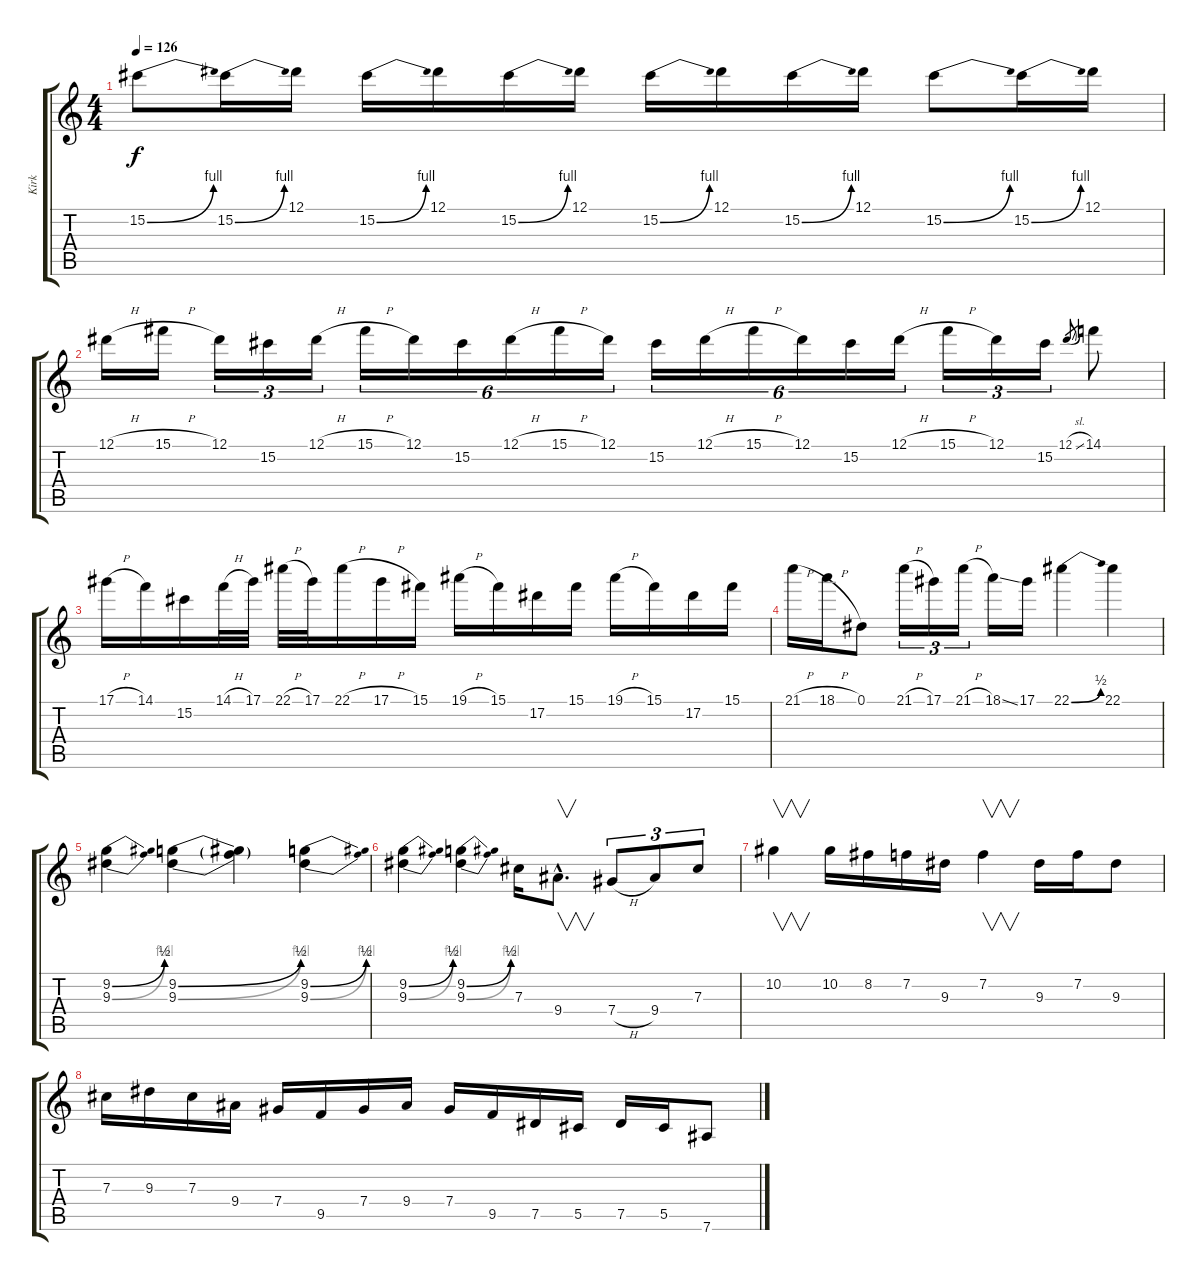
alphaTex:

\track ("Kirk" "Kirk") {instrument distortionguitar}
\staff {score tabs}
\tuning (Eb4 Bb3 Gb3 Db3 Ab2 Eb2) {hide}
\ts (4 4)
\tempo 126
\clef g2
\ks c
15.2{be (bend 0 0 60 4)}.8{dy f} 15.2{be (bend 0 0 60 4)}.16 12.1.16 15.2{be (bend 0 0 60 4)}.16 12.1.16 15.2{be (bend 0 0 60 4)}.16 12.1.16 15.2{be (bend 0 0 60 4)}.16 12.1.16 15.2{be (bend 0 0 60 4)}.16 12.1.16 15.2{be (bend 0 0 60 4)}.8 15.2{be (bend 0 0 60 4)}.16 12.1.16 |
12.1{h}.16 15.1{h}.16 12.1.16{tu (3 2)} 15.2.16{tu (3 2)} 12.1{h}.16{tu (3 2)} 15.1{h}.16{tu (6 4)} 12.1.16{tu (6 4)} 15.2.16{tu (6 4)} 12.1{h}.16{tu (6 4)} 15.1{h}.16{tu (6 4)} 12.1.16{tu (6 4)} 15.2.16{tu (6 4)} 12.1{h}.16{tu (6 4)} 15.1{h}.16{tu (6 4)} 12.1.16{tu (6 4)} 15.2.16{tu (6 4)} 12.1{h}.16{tu (6 4)} 15.1{h}.16{tu (3 2)} 12.1.16{tu (3 2)} 15.2.16{tu (3 2)} 12.1{sl}.8{gr} 14.1.8 |
17.1{h}.16 14.1.16 15.2.16 14.1{h}.32 17.1.32 22.1{h}.32 17.1.32 22.1{h}.16 17.1{h}.16 15.1.16 19.1{h}.16 15.1.16 17.2.16 15.1.16 19.1{h}.16 15.1.16 17.2.16 15.1.16 |
21.1{h}.16 18.1{h}.16 0.1.8 21.1{h}.16{tu (3 2)} 17.1.16{tu (3 2)} 21.1{h}.16{tu (3 2)} 18.1{ss}.16 17.1.16 22.1{be (bend 0 0 60 2)}.4 22.1.4 |
(9.2{be (bend 0 0 60 2)} 9.3{be (bend 0 0 60 4)}).4 (9.2{be (bend 0 0 60 2)} 9.3{be (bend 0 0 60 4)}).4 (9.2{t} 9.3{t}).4 (9.2{be (bend 0 0 60 2)} 9.3{be (bend 0 0 60 4)}).4 |
(9.2{be (bend 0 0 60 2)} 9.3{be (bend 0 0 60 4)}).4 (9.2{be (bend 0 0 60 2)} 9.3{be (bend 0 0 60 4)}).4 7.3.16 9.4{hac}.8{v d} 7.4{h}.8{tu (3 2)} 9.4.8{tu (3 2)} 7.3.8{tu (3 2)} |
10.2.4{v} 10.2.16 8.2.16 7.2.16 9.3.16 7.2.4{v} 9.3.16 7.2.16 9.3.8 |
7.3.16 9.3.16 7.3.16 9.4.16 7.4.16 9.5.16 7.4.16 9.4.16 7.4.16 9.5.16 7.5.16 5.5.16 7.5.16 5.5.16 7.6.8
